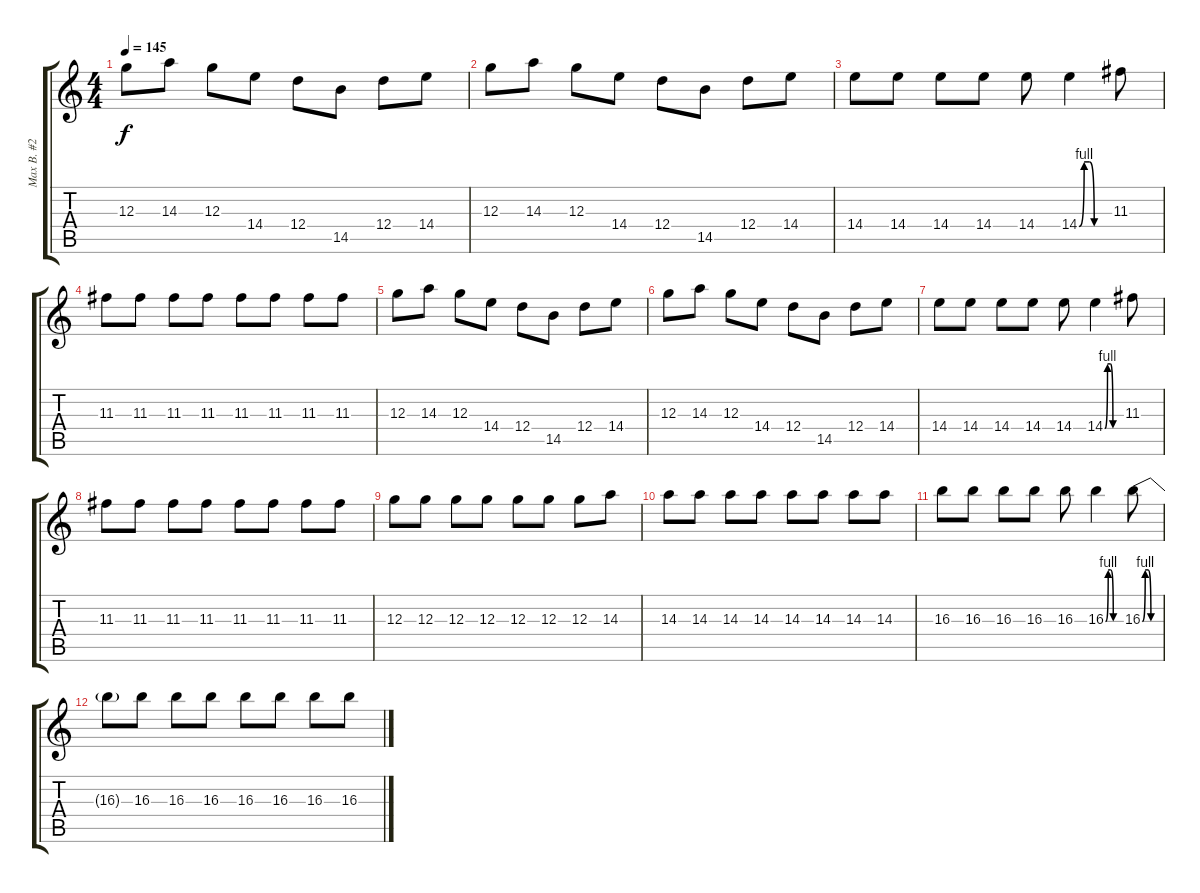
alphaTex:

\track ("Max B. #2" "Max B. #2") {instrument distortionguitar}
\staff {score tabs}
\tuning (E4 B3 G3 D3 A2 E2) {hide}
\ts (4 4)
\tempo 145
\clef g2
\ks c
12.3.8{dy f} 14.3.8 12.3.8 14.4.8 12.4.8 14.5.8 12.4.8 14.4.8 |
12.3.8 14.3.8 12.3.8 14.4.8 12.4.8 14.5.8 12.4.8 14.4.8 |
14.4.8 14.4.8 14.4.8 14.4.8 14.4.8 14.4{be (custom 0 0 10 4 20 4 30 0 60 0)}.4 11.3.8 |
11.3.8 11.3.8 11.3.8 11.3.8 11.3.8 11.3.8 11.3.8 11.3.8 |
12.3.8 14.3.8 12.3.8 14.4.8 12.4.8 14.5.8 12.4.8 14.4.8 |
12.3.8 14.3.8 12.3.8 14.4.8 12.4.8 14.5.8 12.4.8 14.4.8 |
14.4.8 14.4.8 14.4.8 14.4.8 14.4.8 14.4{be (custom 0 0 10 4 20 4 30 0 60 0)}.4 11.3.8 |
11.3.8 11.3.8 11.3.8 11.3.8 11.3.8 11.3.8 11.3.8 11.3.8 |
12.3.8 12.3.8 12.3.8 12.3.8 12.3.8 12.3.8 12.3.8 14.3.8 |
14.3.8 14.3.8 14.3.8 14.3.8 14.3.8 14.3.8 14.3.8 14.3.8 |
16.3.8 16.3.8 16.3.8 16.3.8 16.3.8 16.3{be (custom 0 0 10 4 20 4 30 0 60 0)}.4 16.3{be (custom 0 0 10 4 20 4 30 0 60 0)}.8 |
16.3{t}.8 16.3.8 16.3.8 16.3.8 16.3.8 16.3.8 16.3.8 16.3.8
